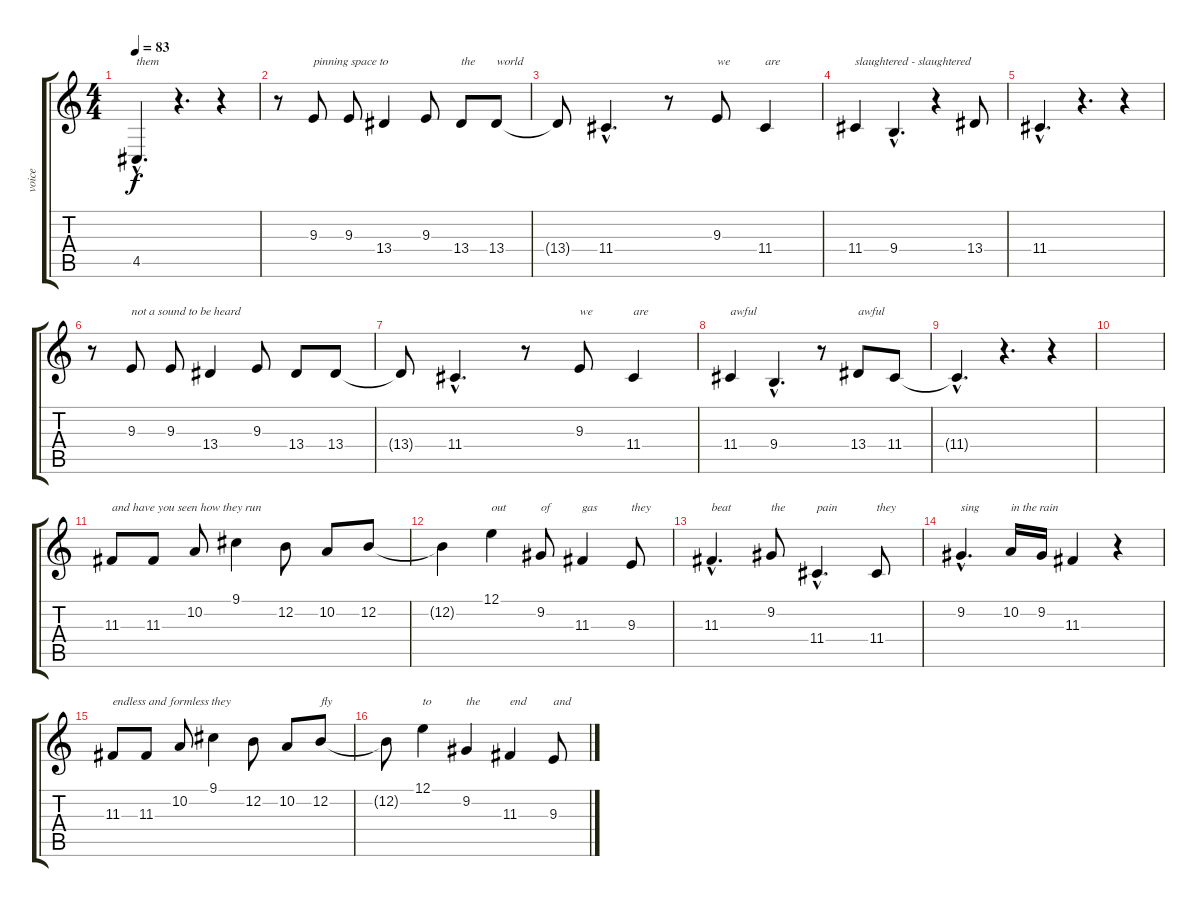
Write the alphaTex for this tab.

\track ("voice" "voice") {instrument fiddle}
\staff {score tabs}
\tuning (E4 B3 G3 D3 A2 E2) {hide}
\ts (4 4)
\tempo 83
\clef g2
\ks c
4.5{hac}.4{d txt "them" dy f} r.4{d} r.4 |
r.8 9.3.8{txt "pinning space to"} 9.3.8 13.4.4 9.3.8 13.4.8{txt "the"} 13.4.8{txt "world"} |
13.4{t}.8 11.4{hac}.4{d} r.8 9.3.8{txt "we"} 11.4.4{txt "are"} |
11.4.4{txt "slaughtered - slaughtered"} 9.4{hac}.4{d} r.4 13.4.8 |
11.4{hac}.4{d} r.4{d} r.4 |
r.8 9.3.8{txt "not a sound to be heard"} 9.3.8 13.4.4 9.3.8 13.4.8 13.4.8 |
13.4{t}.8 11.4{hac}.4{d} r.8 9.3.8{txt "we"} 11.4.4{txt "are"} |
11.4.4{txt "awful"} 9.4{hac}.4{d} r.8 13.4.8{txt "awful"} 11.4.8 |
11.4{hac t}.4{d} r.4{d} r.4 |
|
11.3.8{txt "and have you seen how they run"} 11.3.8 10.2.8 9.1.4 12.2.8 10.2.8 12.2.8 |
12.2{t}.4 12.1.4{txt "out"} 9.2.8{txt "of"} 11.3.4{txt "gas"} 9.3.8{txt "they"} |
11.3{hac}.4{d txt "beat"} 9.2.8{txt "the"} 11.4{hac}.4{d txt "pain"} 11.4.8{txt "they"} |
9.2{hac}.4{d txt "sing"} 10.2.16{txt "in the rain"} 9.2.16 11.3.4 r.4 |
11.3.8{txt "endless and formless they"} 11.3.8 10.2.8 9.1.4 12.2.8 10.2.8 12.2.8{txt "fly"} |
12.2{t}.8 12.1.4{txt "to"} 9.2.4{txt "the"} 11.3.4{txt "end"} 9.3.8{txt "and"}
